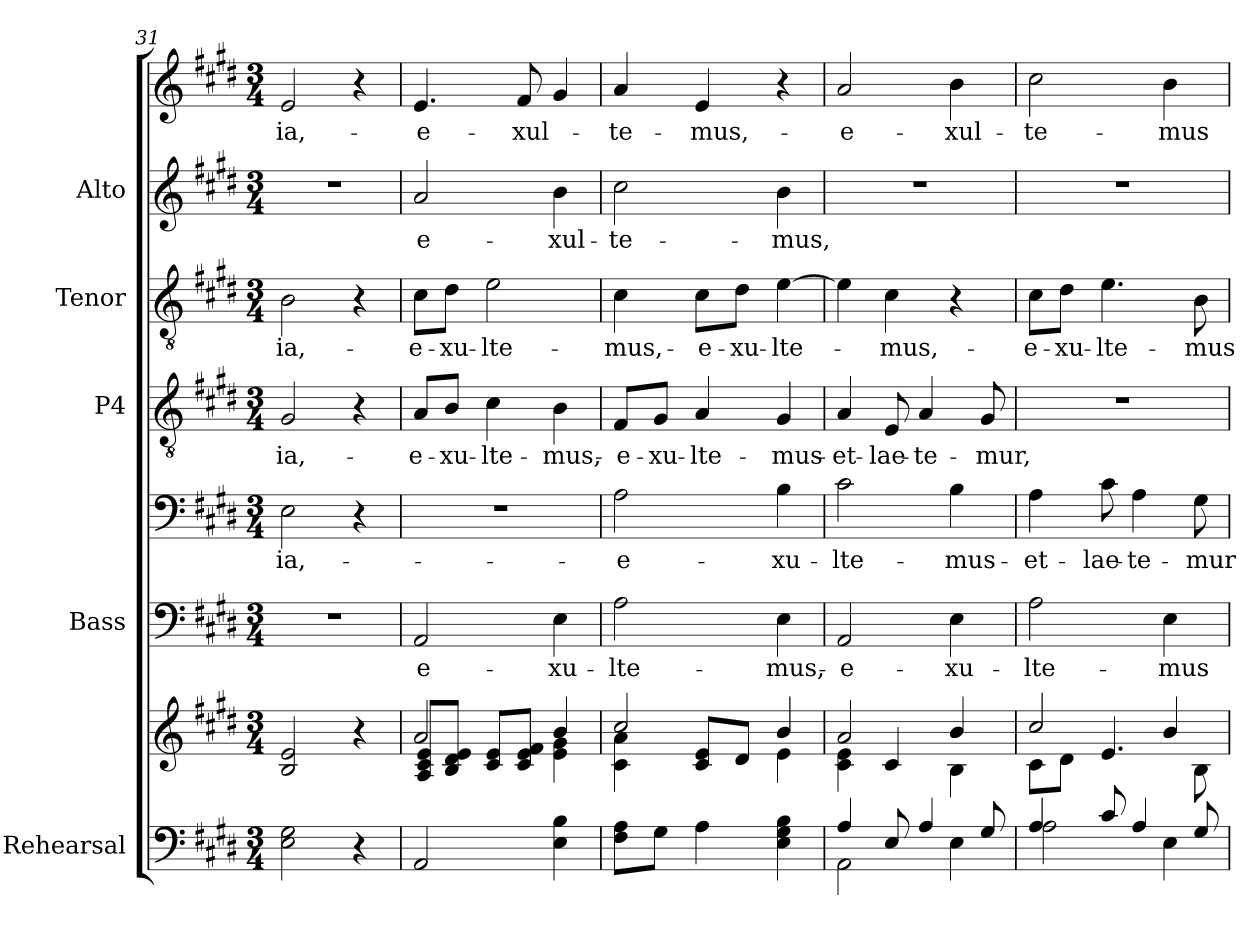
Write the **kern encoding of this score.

**kern	**kern	**kern	**text	**kern	**text	**kern	**text	**kern	**text	**kern	**text	**kern	**text
*part5	*part5	*part4	*part4	*part4	*part4	*part3	*part3	*part2	*part2	*part1	*part1	*part1	*part1
*staff8	*staff7	*staff6	*staff6	*staff5	*staff5	*staff4	*staff4	*staff3	*staff3	*staff2	*staff2	*staff1	*staff1
*I"Rehearsal	*	*I"Bass	*	*	*	*I"P4	*	*I"Tenor	*	*I"Alto	*	*	*
*	*	*I'B.	*	*	*	*	*	*I'T.	*	*I'A.	*	*	*
*clefF4	*clefG2	*clefF4	*	*clefF4	*	*clefGv2	*	*clefGv2	*	*clefG2	*	*clefG2	*
*	*	*	*	*	*	*ITrd7c12	*	*ITrd7c12	*	*	*	*	*
*k[f#c#g#d#]	*k[f#c#g#d#]	*k[f#c#g#d#]	*	*k[f#c#g#d#]	*	*k[f#c#g#d#]	*	*k[f#c#g#d#]	*	*k[f#c#g#d#]	*	*k[f#c#g#d#]	*
*E:	*E:	*E:	*	*E:	*	*E:	*	*E:	*	*E:	*	*E:	*
*M3/4	*M3/4	*M3/4	*	*M3/4	*	*M3/4	*	*M3/4	*	*M3/4	*	*M3/4	*
=31	=31	=31	=31	=31	=31	=31	=31	=31	=31	=31	=31	=31	=31
!	!	!LO:N:vis=1	!	!	!LO:LY:b	!	!LO:LY:b	!	!LO:LY:b	!LO:N:vis=1	!	!	!LO:LY:b
2E\ 2G#\	2B/ 2e/	2.r	.	2E\	-ia,-	2GG#/	-ia,-	2BB\	-ia,-	2.r	.	2e/	-ia,-
4r	4r	.	.	4r	.	4r	.	4r	.	.	.	4r	.
!!LO:PB:g=z
=32	=32	=32	=32	=32	=32	=32	=32	=32	=32	=32	=32	=32	=32
*	*^	*	*	*	*	*	*	*	*	*	*	*	*
!	!	!	!	!LO:LY:b	!LO:N:vis=1	!	!	!LO:LY:b	!	!LO:LY:b	!	!LO:LY:b	!	!LO:LY:b
2AA/	2a/	8A/ 8c#/ 8e/L	2AA/	-e-	2.r	.	8AA/L	-e-	8C#\L	-e-	2a/	-e-	4.e/	-e-
!	!	!	!	!	!	!	!	!LO:LY:b	!	!LO:LY:b	!	!	!	!
.	.	8B/ 8d#/ 8e/J	.	.	.	.	8BB/J	-xu-	8D#\J	-xu-	.	.	.	.
!	!	!	!	!	!	!	!	!LO:LY:b	!	!LO:LY:b	!	!	!	!
.	.	8c#/ 8e/L	.	.	.	.	4C#\	-lte-	2E\	-lte-	.	.	.	.
!	!	!	!	!	!	!	!	!	!	!	!	!	!	!LO:LY:b
.	.	8c#/ 8e/ 8f#/J	.	.	.	.	.	.	.	.	.	.	8f#/	-xul-
!	!	!	!	!LO:LY:b	!	!	!	!LO:LY:b	!	!	!	!LO:LY:b	!	!
4E\ 4B\	4b/	4e\ 4g#\	4E\	-xu-	.	.	4BB\	-mus,-	.	.	4b\	-xul-	4g#/	.
=33	=33	=33	=33	=33	=33	=33	=33	=33	=33	=33	=33	=33	=33	=33
!	!	!	!	!LO:LY:b	!	!LO:LY:b	!	!LO:LY:b	!	!LO:LY:b	!	!LO:LY:b	!	!LO:LY:b
8F#\ 8A\L	2cc#/	4c#\ 4a\	2A\	-lte-	2A\	-e-	8FF#/L	-e-	4C#\	-mus,-	2cc#\	-te-	4a/	-te-
!	!	!	!	!	!	!	!	!LO:LY:b	!	!	!	!	!	!
8G#\J	.	.	.	.	.	.	8GG#/J	-xu-	.	.	.	.	.	.
!	!	!	!	!	!	!	!	!LO:LY:b	!	!LO:LY:b	!	!	!	!LO:LY:b
4A\	.	8c#/ 8e/L	.	.	.	.	4AA/	-lte-	8C#\L	-e-	.	.	4e/	-mus,-
!	!	!	!	!	!	!	!	!	!	!LO:LY:b	!	!	!	!
.	.	8d#/J	.	.	.	.	.	.	8D#\J	-xu-	.	.	.	.
!	!	!	!	!LO:LY:b	!	!LO:LY:b	!	!LO:LY:b	!	!LO:LY:b	!	!LO:LY:b	!	!
4E\ 4G#\ 4B\	4b/	4e\	4E\	-mus,-	4B\	-xu-	4GG#/	-mus-	[>4E\	-lte-	4b\	-mus,-	4r	.
=34	=34	=34	=34	=34	=34	=34	=34	=34	=34	=34	=34	=34	=34	=34
*^	*	*	*	*	*	*	*	*	*	*	*	*	*	*
!	!	!	!	!	!LO:LY:b	!	!LO:LY:b	!	!LO:LY:b	!	!	!LO:N:vis=1	!	!	!LO:LY:b
4A/	2AA\	2a/	4c#\ 4e\	2AA/	-e-	2c#\	-lte-	4AA/	-et-	4E\]	.	2.r	.	2a/	-e-
!	!	!	!	!	!	!	!	!	!LO:LY:b	!	!LO:LY:b	!	!	!	!
8E/	.	.	4c#/	.	.	.	.	8EE/	-lae-	4C#\	-mus,-	.	.	.	.
!	!	!	!	!	!	!	!	!	!LO:LY:b	!	!	!	!	!	!
4A/	.	.	.	.	.	.	.	4AA/	-te-	.	.	.	.	.	.
!	!	!	!	!	!LO:LY:b	!	!LO:LY:b	!	!	!	!	!	!	!	!LO:LY:b
.	4E\	4b/	4B\	4E\	-xu-	4B\	-mus-	.	.	4r	.	.	.	4b\	-xul-
!	!	!	!	!	!	!	!	!	!LO:LY:b	!	!	!	!	!	!
8G#/	.	.	.	.	.	.	.	8GG#/	-mur,-	.	.	.	.	.	.
=35	=35	=35	=35	=35	=35	=35	=35	=35	=35	=35	=35	=35	=35	=35	=35
!	!	!	!	!	!LO:LY:b	!	!LO:LY:b	!LO:N:vis=1	!	!	!LO:LY:b	!LO:N:vis=1	!	!	!LO:LY:b
4A/	2A\	2cc#/	8c#\L	2A\	-lte-	4A\	-et-	2.r	.	8C#\L	-e-	2.r	.	2cc#\	-te-
!	!	!	!	!	!	!	!	!	!	!	!LO:LY:b	!	!	!	!
.	.	.	8d#\J	.	.	.	.	.	.	8D#\J	-xu-	.	.	.	.
!	!	!	!	!	!	!	!LO:LY:b	!	!	!	!LO:LY:b	!	!	!	!
8c#/	.	.	4.e/	.	.	8c#\	-lae-	.	.	4.E\	-lte-	.	.	.	.
!	!	!	!	!	!	!	!LO:LY:b	!	!	!	!	!	!	!	!
4A/	.	.	.	.	.	4A\	-te-	.	.	.	.	.	.	.	.
!	!	!	!	!	!LO:LY:b	!	!	!	!	!	!	!	!	!	!LO:LY:b
.	4E\	4b/	.	4E\	-mus-	.	.	.	.	.	.	.	.	4b\	-mus-
!	!	!	!	!	!	!	!LO:LY:b	!	!	!	!LO:LY:b	!	!	!	!
8G#/	.	.	8B\	.	.	8G#\	-mur-	.	.	8BB\	-mus-	.	.	.	.
*v	*v	*	*	*	*	*	*	*	*	*	*	*	*	*	*
*	*v	*v	*	*	*	*	*	*	*	*	*	*	*	*
=	=	=	=	=	=	=	=	=	=	=	=	=	=
*-	*-	*-	*-	*-	*-	*-	*-	*-	*-	*-	*-	*-	*-
